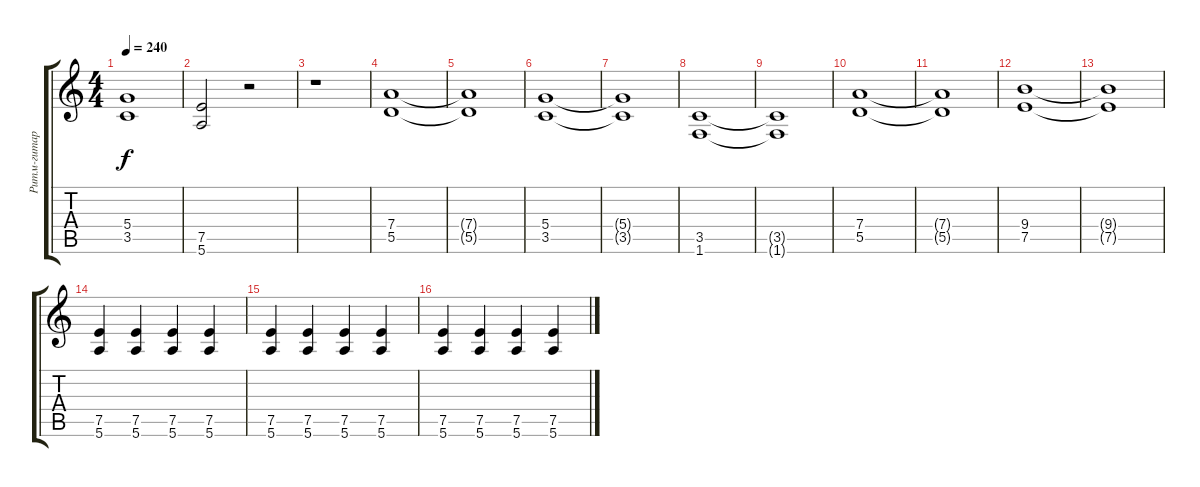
\track ("Ритм-гитара" "Ритм-гитар") {instrument overdrivenguitar}
\staff {score tabs}
\tuning (E4 B3 G3 D3 A2 E2) {hide}
\ts (4 4)
\tempo 240
\clef g2
\ks c
(5.4{t} 3.5{t}).1{dy f} |
(7.5 5.6).2 r.2 |
r.1 |
(7.4 5.5).1 |
(7.4{t} 5.5{t}).1 |
(5.4 3.5).1 |
(5.4{t} 3.5{t}).1 |
(3.5 1.6).1 |
(3.5{t} 1.6{t}).1 |
(7.4 5.5).1 |
(7.4{t} 5.5{t}).1 |
(9.4 7.5).1 |
(9.4{t} 7.5{t}).1 |
(7.5 5.6).4 (7.5 5.6).4 (7.5 5.6).4 (7.5 5.6).4 |
(7.5 5.6).4 (7.5 5.6).4 (7.5 5.6).4 (7.5 5.6).4 |
(7.5 5.6).4 (7.5 5.6).4 (7.5 5.6).4 (7.5 5.6).4
